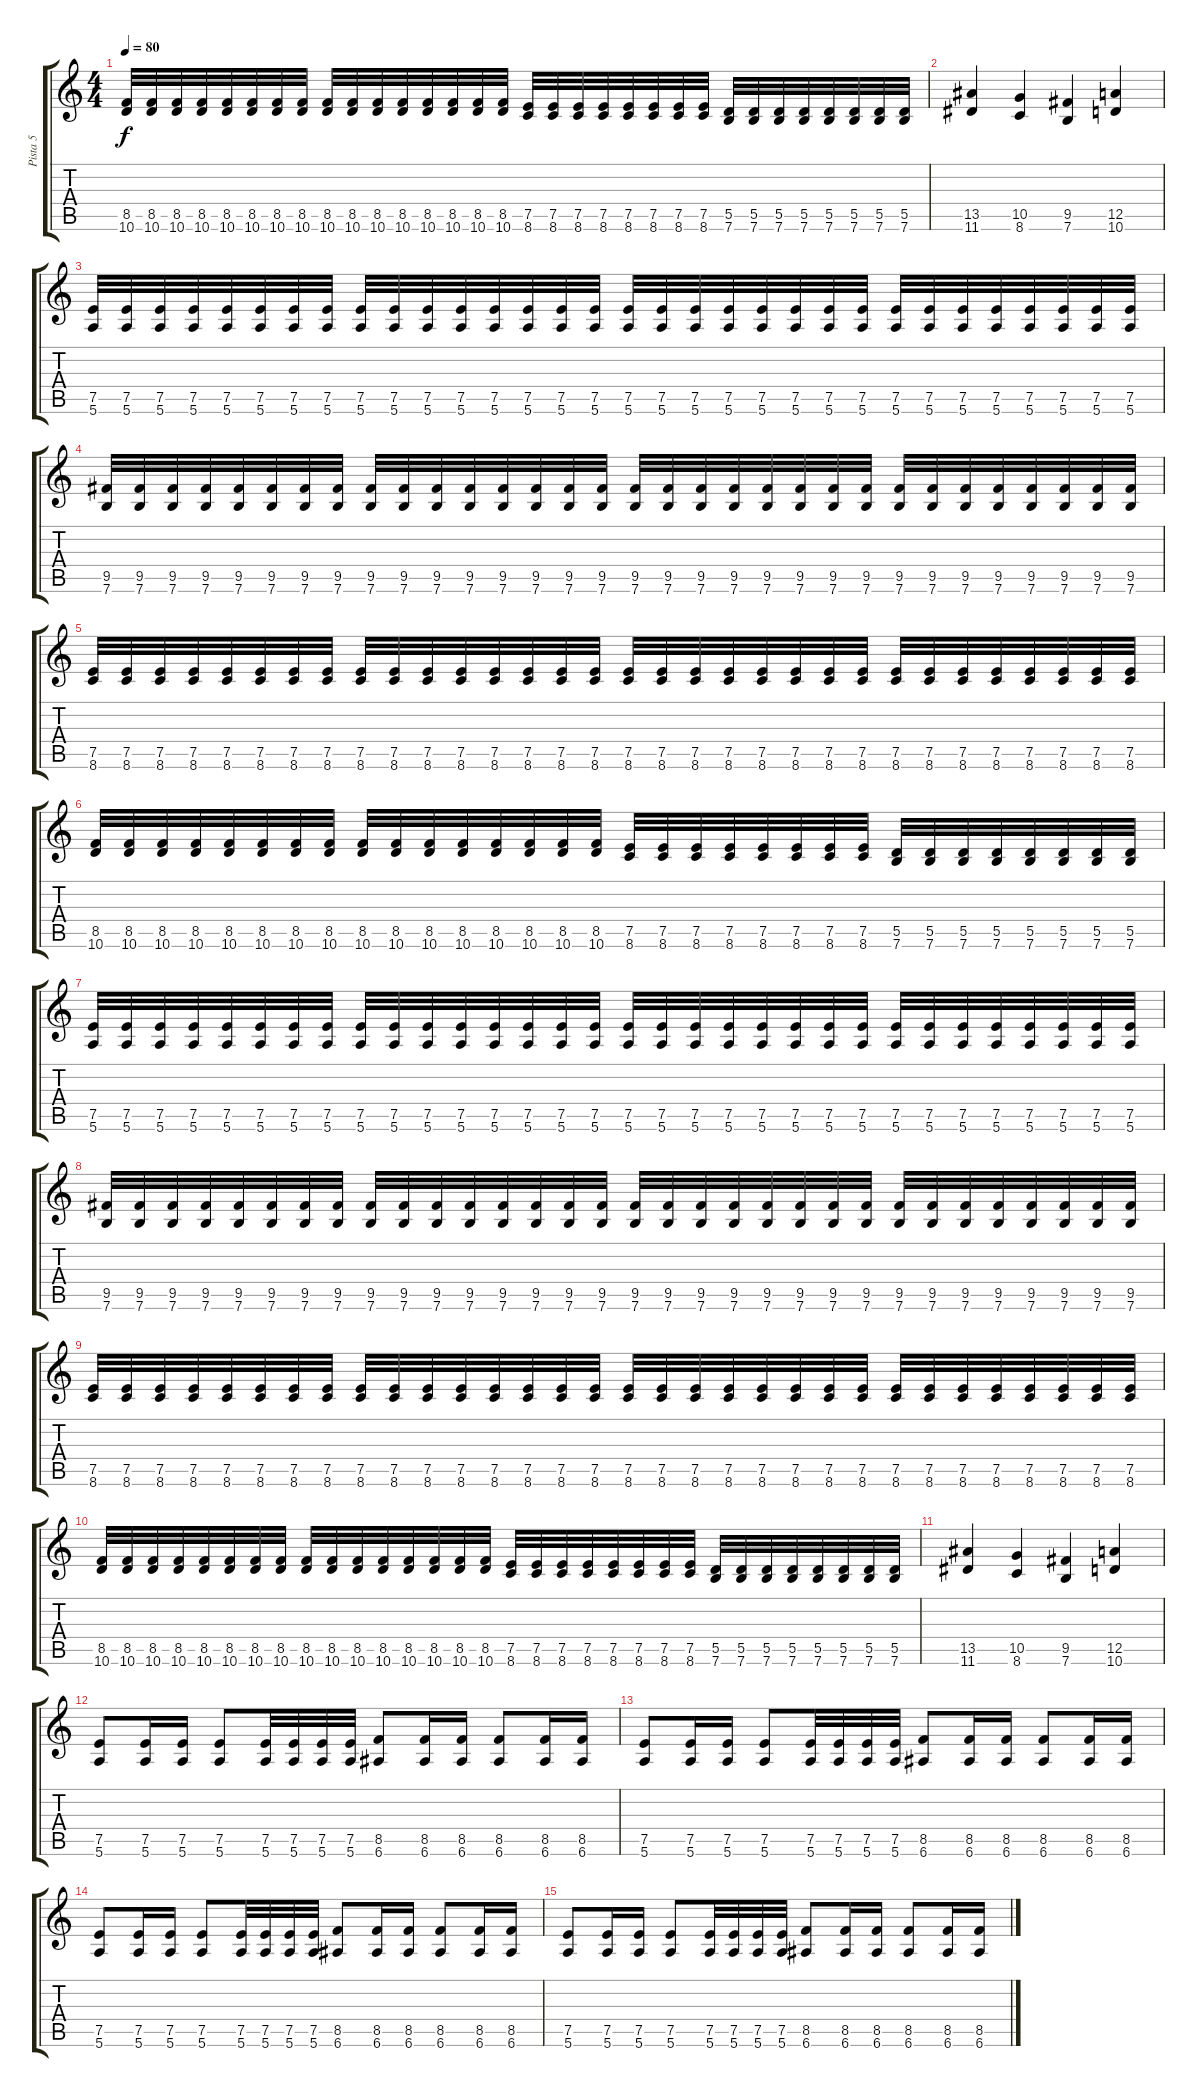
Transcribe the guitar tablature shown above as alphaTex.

\track ("Pista 5" "Pista 5") {instrument distortionguitar}
\staff {score tabs}
\tuning (E4 B3 G3 D3 A2 E2) {hide}
\ts (4 4)
\tempo 80
\clef g2
\ks c
(8.5 10.6).32{dy f} (8.5 10.6).32 (8.5 10.6).32 (8.5 10.6).32 (8.5 10.6).32 (8.5 10.6).32 (8.5 10.6).32 (8.5 10.6).32 (8.5 10.6).32 (8.5 10.6).32 (8.5 10.6).32 (8.5 10.6).32 (8.5 10.6).32 (8.5 10.6).32 (8.5 10.6).32 (8.5 10.6).32 (7.5 8.6).32 (7.5 8.6).32 (7.5 8.6).32 (7.5 8.6).32 (7.5 8.6).32 (7.5 8.6).32 (7.5 8.6).32 (7.5 8.6).32 (5.5 7.6).32 (5.5 7.6).32 (5.5 7.6).32 (5.5 7.6).32 (5.5 7.6).32 (5.5 7.6).32 (5.5 7.6).32 (5.5 7.6).32 |
(13.5 11.6).4 (10.5 8.6).4 (9.5 7.6).4 (12.5 10.6).4 |
(7.5 5.6).32 (7.5 5.6).32 (7.5 5.6).32 (7.5 5.6).32 (7.5 5.6).32 (7.5 5.6).32 (7.5 5.6).32 (7.5 5.6).32 (7.5 5.6).32 (7.5 5.6).32 (7.5 5.6).32 (7.5 5.6).32 (7.5 5.6).32 (7.5 5.6).32 (7.5 5.6).32 (7.5 5.6).32 (7.5 5.6).32 (7.5 5.6).32 (7.5 5.6).32 (7.5 5.6).32 (7.5 5.6).32 (7.5 5.6).32 (7.5 5.6).32 (7.5 5.6).32 (7.5 5.6).32 (7.5 5.6).32 (7.5 5.6).32 (7.5 5.6).32 (7.5 5.6).32 (7.5 5.6).32 (7.5 5.6).32 (7.5 5.6).32 |
(9.5 7.6).32 (9.5 7.6).32 (9.5 7.6).32 (9.5 7.6).32 (9.5 7.6).32 (9.5 7.6).32 (9.5 7.6).32 (9.5 7.6).32 (9.5 7.6).32 (9.5 7.6).32 (9.5 7.6).32 (9.5 7.6).32 (9.5 7.6).32 (9.5 7.6).32 (9.5 7.6).32 (9.5 7.6).32 (9.5 7.6).32 (9.5 7.6).32 (9.5 7.6).32 (9.5 7.6).32 (9.5 7.6).32 (9.5 7.6).32 (9.5 7.6).32 (9.5 7.6).32 (9.5 7.6).32 (9.5 7.6).32 (9.5 7.6).32 (9.5 7.6).32 (9.5 7.6).32 (9.5 7.6).32 (9.5 7.6).32 (9.5 7.6).32 |
(7.5 8.6).32 (7.5 8.6).32 (7.5 8.6).32 (7.5 8.6).32 (7.5 8.6).32 (7.5 8.6).32 (7.5 8.6).32 (7.5 8.6).32 (7.5 8.6).32 (7.5 8.6).32 (7.5 8.6).32 (7.5 8.6).32 (7.5 8.6).32 (7.5 8.6).32 (7.5 8.6).32 (7.5 8.6).32 (7.5 8.6).32 (7.5 8.6).32 (7.5 8.6).32 (7.5 8.6).32 (7.5 8.6).32 (7.5 8.6).32 (7.5 8.6).32 (7.5 8.6).32 (7.5 8.6).32 (7.5 8.6).32 (7.5 8.6).32 (7.5 8.6).32 (7.5 8.6).32 (7.5 8.6).32 (7.5 8.6).32 (7.5 8.6).32 |
(8.5 10.6).32 (8.5 10.6).32 (8.5 10.6).32 (8.5 10.6).32 (8.5 10.6).32 (8.5 10.6).32 (8.5 10.6).32 (8.5 10.6).32 (8.5 10.6).32 (8.5 10.6).32 (8.5 10.6).32 (8.5 10.6).32 (8.5 10.6).32 (8.5 10.6).32 (8.5 10.6).32 (8.5 10.6).32 (7.5 8.6).32 (7.5 8.6).32 (7.5 8.6).32 (7.5 8.6).32 (7.5 8.6).32 (7.5 8.6).32 (7.5 8.6).32 (7.5 8.6).32 (5.5 7.6).32 (5.5 7.6).32 (5.5 7.6).32 (5.5 7.6).32 (5.5 7.6).32 (5.5 7.6).32 (5.5 7.6).32 (5.5 7.6).32 |
(7.5 5.6).32 (7.5 5.6).32 (7.5 5.6).32 (7.5 5.6).32 (7.5 5.6).32 (7.5 5.6).32 (7.5 5.6).32 (7.5 5.6).32 (7.5 5.6).32 (7.5 5.6).32 (7.5 5.6).32 (7.5 5.6).32 (7.5 5.6).32 (7.5 5.6).32 (7.5 5.6).32 (7.5 5.6).32 (7.5 5.6).32 (7.5 5.6).32 (7.5 5.6).32 (7.5 5.6).32 (7.5 5.6).32 (7.5 5.6).32 (7.5 5.6).32 (7.5 5.6).32 (7.5 5.6).32 (7.5 5.6).32 (7.5 5.6).32 (7.5 5.6).32 (7.5 5.6).32 (7.5 5.6).32 (7.5 5.6).32 (7.5 5.6).32 |
(9.5 7.6).32 (9.5 7.6).32 (9.5 7.6).32 (9.5 7.6).32 (9.5 7.6).32 (9.5 7.6).32 (9.5 7.6).32 (9.5 7.6).32 (9.5 7.6).32 (9.5 7.6).32 (9.5 7.6).32 (9.5 7.6).32 (9.5 7.6).32 (9.5 7.6).32 (9.5 7.6).32 (9.5 7.6).32 (9.5 7.6).32 (9.5 7.6).32 (9.5 7.6).32 (9.5 7.6).32 (9.5 7.6).32 (9.5 7.6).32 (9.5 7.6).32 (9.5 7.6).32 (9.5 7.6).32 (9.5 7.6).32 (9.5 7.6).32 (9.5 7.6).32 (9.5 7.6).32 (9.5 7.6).32 (9.5 7.6).32 (9.5 7.6).32 |
(7.5 8.6).32 (7.5 8.6).32 (7.5 8.6).32 (7.5 8.6).32 (7.5 8.6).32 (7.5 8.6).32 (7.5 8.6).32 (7.5 8.6).32 (7.5 8.6).32 (7.5 8.6).32 (7.5 8.6).32 (7.5 8.6).32 (7.5 8.6).32 (7.5 8.6).32 (7.5 8.6).32 (7.5 8.6).32 (7.5 8.6).32 (7.5 8.6).32 (7.5 8.6).32 (7.5 8.6).32 (7.5 8.6).32 (7.5 8.6).32 (7.5 8.6).32 (7.5 8.6).32 (7.5 8.6).32 (7.5 8.6).32 (7.5 8.6).32 (7.5 8.6).32 (7.5 8.6).32 (7.5 8.6).32 (7.5 8.6).32 (7.5 8.6).32 |
(8.5 10.6).32 (8.5 10.6).32 (8.5 10.6).32 (8.5 10.6).32 (8.5 10.6).32 (8.5 10.6).32 (8.5 10.6).32 (8.5 10.6).32 (8.5 10.6).32 (8.5 10.6).32 (8.5 10.6).32 (8.5 10.6).32 (8.5 10.6).32 (8.5 10.6).32 (8.5 10.6).32 (8.5 10.6).32 (7.5 8.6).32 (7.5 8.6).32 (7.5 8.6).32 (7.5 8.6).32 (7.5 8.6).32 (7.5 8.6).32 (7.5 8.6).32 (7.5 8.6).32 (5.5 7.6).32 (5.5 7.6).32 (5.5 7.6).32 (5.5 7.6).32 (5.5 7.6).32 (5.5 7.6).32 (5.5 7.6).32 (5.5 7.6).32 |
(13.5 11.6).4 (10.5 8.6).4 (9.5 7.6).4 (12.5 10.6).4 |
(7.5 5.6).8 (7.5 5.6).16 (7.5 5.6).16 (7.5 5.6).8 (7.5 5.6).32 (7.5 5.6).32 (7.5 5.6).32 (7.5 5.6).32 (8.5 6.6).8 (8.5 6.6).16 (8.5 6.6).16 (8.5 6.6).8 (8.5 6.6).16 (8.5 6.6).16 |
(7.5 5.6).8 (7.5 5.6).16 (7.5 5.6).16 (7.5 5.6).8 (7.5 5.6).32 (7.5 5.6).32 (7.5 5.6).32 (7.5 5.6).32 (8.5 6.6).8 (8.5 6.6).16 (8.5 6.6).16 (8.5 6.6).8 (8.5 6.6).16 (8.5 6.6).16 |
(7.5 5.6).8 (7.5 5.6).16 (7.5 5.6).16 (7.5 5.6).8 (7.5 5.6).32 (7.5 5.6).32 (7.5 5.6).32 (7.5 5.6).32 (8.5 6.6).8 (8.5 6.6).16 (8.5 6.6).16 (8.5 6.6).8 (8.5 6.6).16 (8.5 6.6).16 |
(7.5 5.6).8 (7.5 5.6).16 (7.5 5.6).16 (7.5 5.6).8 (7.5 5.6).32 (7.5 5.6).32 (7.5 5.6).32 (7.5 5.6).32 (8.5 6.6).8 (8.5 6.6).16 (8.5 6.6).16 (8.5 6.6).8 (8.5 6.6).16 (8.5 6.6).16
